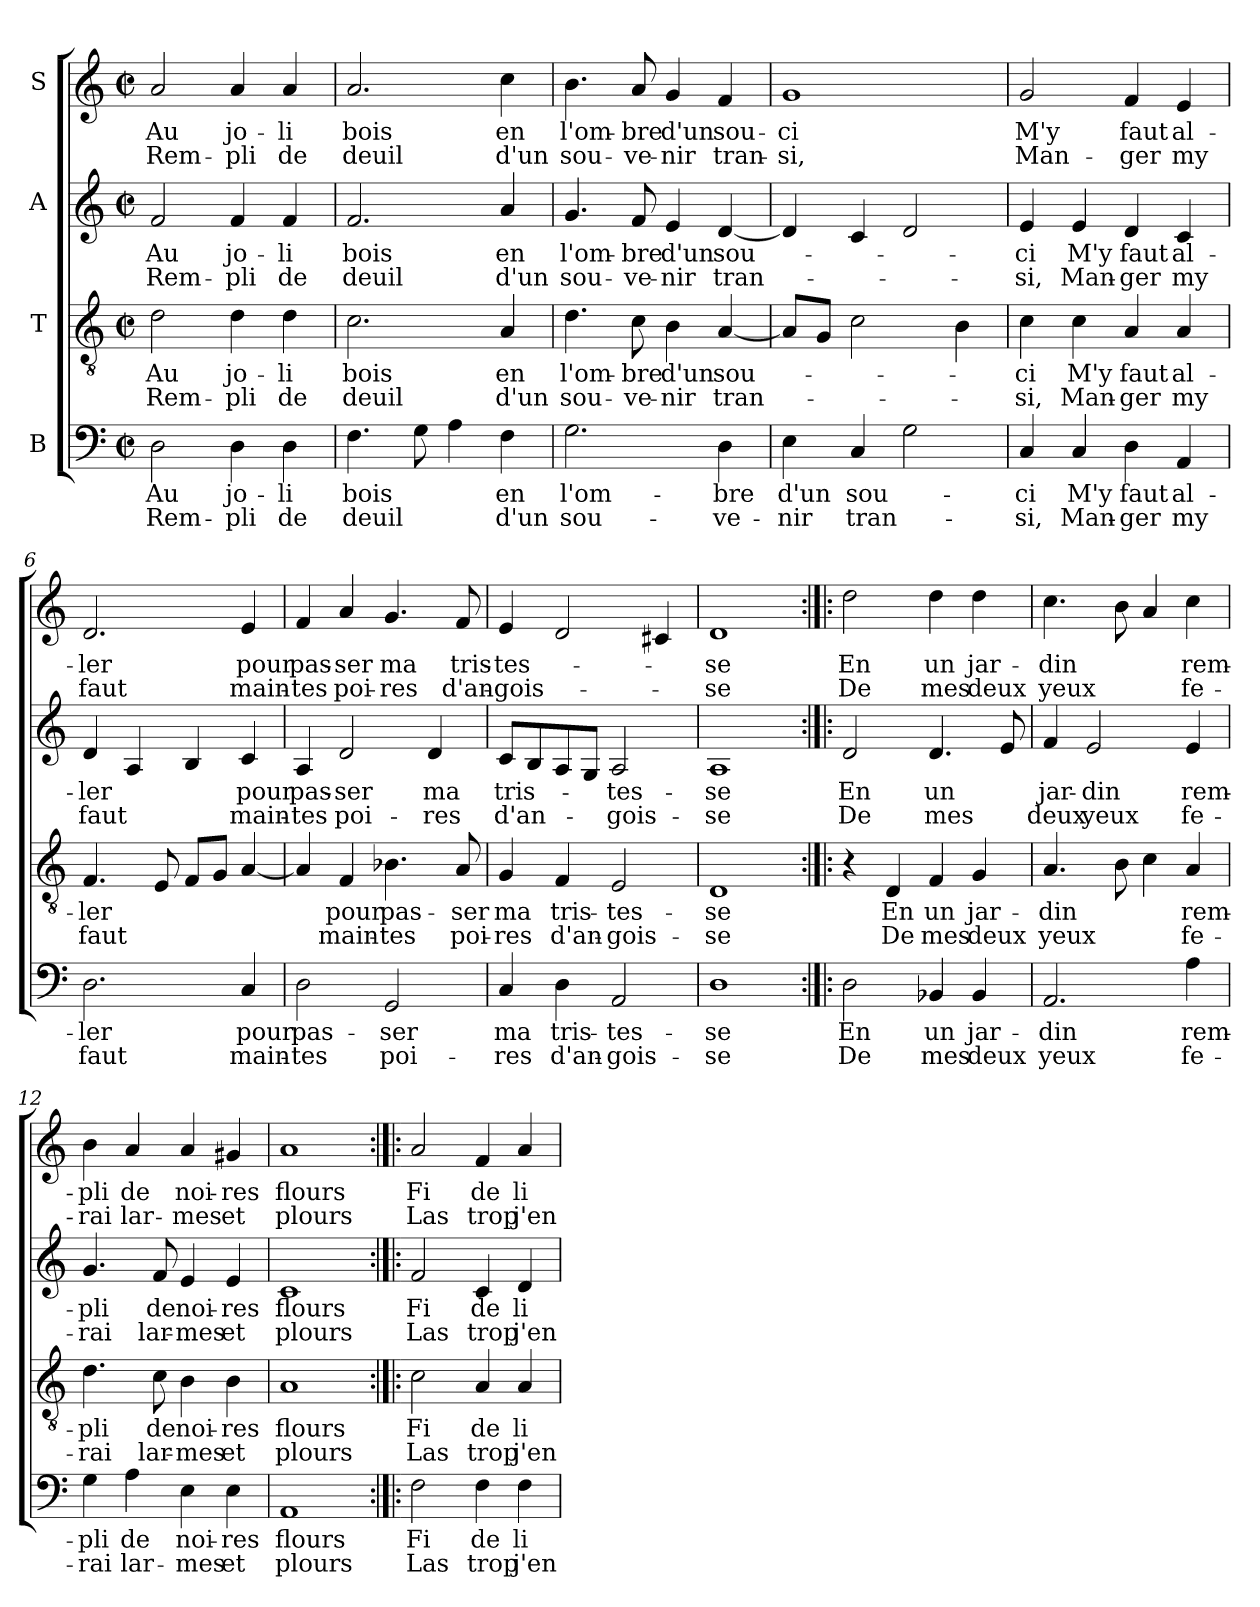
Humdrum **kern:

**kern	**text	**text	**kern	**text	**text	**kern	**text	**text	**kern	**text	**text
*part4	*part4	*part4	*part3	*part3	*part3	*part2	*part2	*part2	*part1	*part1	*part1
*staff4	*staff4	*staff4	*staff3	*staff3	*staff3	*staff2	*staff2	*staff2	*staff1	*staff1	*staff1
*I"B	*	*	*I"T	*	*	*I"A	*	*	*I"S	*	*
*clefF4	*	*	*clefGv2	*	*	*clefG2	*	*	*clefG2	*	*
*k[]	*	*	*k[]	*	*	*k[]	*	*	*k[]	*	*
*C:	*	*	*C:	*	*	*C:	*	*	*C:	*	*
*M2/2	*	*	*M2/2	*	*	*M2/2	*	*	*M2/2	*	*
*met(c|)	*	*	*met(c|)	*	*	*met(c|)	*	*	*met(c|)	*	*
=1	=1	=1	=1	=1	=1	=1	=1	=1	=1	=1	=1
2D\	Au	Rem-	2d\	Au	Rem-	2f/	Au	Rem-	2a/	Au	Rem-
4D\	jo-	-pli	4d\	jo-	-pli	4f/	jo-	-pli	4a/	jo-	-pli
4D\	-li	de	4d\	-li	de	4f/	-li	de	4a/	-li	de
=2	=2	=2	=2	=2	=2	=2	=2	=2	=2	=2	=2
4.F\	bois	deuil	2.c\	bois	deuil	2.f/	bois	deuil	2.a/	bois	deuil
8G\	.	.	.	.	.	.	.	.	.	.	.
4A\	.	.	.	.	.	.	.	.	.	.	.
4F\	en	d'un	4A/	en	d'un	4a/	en	d'un	4cc\	en	d'un
=3	=3	=3	=3	=3	=3	=3	=3	=3	=3	=3	=3
2.G\	l'om-	sou-	4.d\	l'om-	sou-	4.g/	l'om-	sou-	4.b\	l'om-	sou-
.	.	.	8c\	-bre	-ve-	8f/	-bre	-ve-	8a/	-bre	-ve-
.	.	.	4B\	d'un	-nir	4e/	d'un	-nir	4g/	d'un	-nir
4D\	-bre	-ve-	[4A/	sou-	tran-	[4d/	sou-	tran-	4f/	sou-	tran-
=4	=4	=4	=4	=4	=4	=4	=4	=4	=4	=4	=4
4E\	d'un	-nir	8A/L]	.	.	4d/]	.	.	1g	-ci	-si,
.	.	.	8G/J	.	.	.	.	.	.	.	.
4C/	sou-	tran-	2c\	.	.	4c/	.	.	.	.	.
2G\	.	.	.	.	.	2d/	.	.	.	.	.
.	.	.	4B\	.	.	.	.	.	.	.	.
!!LO:LB:g=z
=5	=5	=5	=5	=5	=5	=5	=5	=5	=5	=5	=5
4C/	-ci	-si,	4c\	-ci	-si,	4e/	-ci	-si,	2g/	M'y	Man-
4C/	M'y	Man-	4c\	M'y	Man-	4e/	M'y	Man-	.	.	.
4D\	faut	-ger	4A/	faut	-ger	4d/	faut	-ger	4f/	faut	-ger
4AA/	al-	my	4A/	al-	my	4c/	al-	my	4e/	al-	my
=6	=6	=6	=6	=6	=6	=6	=6	=6	=6	=6	=6
2.D\	-ler	faut	4.F/	-ler	faut	4d/	-ler	faut	2.d/	-ler	faut
.	.	.	.	.	.	4A/	.	.	.	.	.
.	.	.	8E/	.	.	.	.	.	.	.	.
.	.	.	8F/L	.	.	4B/	.	.	.	.	.
.	.	.	8G/J	.	.	.	.	.	.	.	.
4C/	pour	main-	[4A/	.	.	4c/	pour	main-	4e/	pour	main-
=7	=7	=7	=7	=7	=7	=7	=7	=7	=7	=7	=7
2D\	pas-	-tes	4A/]	.	.	4A/	pas-	-tes	4f/	pas-	-tes
.	.	.	4F/	pour	main-	2d/	-ser	poi-	4a/	-ser	poi-
2GG/	-ser	poi-	4.B-X\	pas-	-tes	.	.	.	4.g/	ma	-res
.	.	.	.	.	.	4d/	ma	-res	.	.	.
.	.	.	8A/	-ser	poi-	.	.	.	8f/	tris-	d'an-
=8	=8	=8	=8	=8	=8	=8	=8	=8	=8	=8	=8
4C/	ma	-res	4G/	ma	-res	8c/L	tris-	d'an-	4e/	-tes-	-gois-
.	.	.	.	.	.	8B/	.	.	.	.	.
4D\	tris-	d'an-	4F/	tris-	d'an-	8A/	.	.	2d/	.	.
.	.	.	.	.	.	8G/J	.	.	.	.	.
2AA/	-tes-	-gois-	2E/	-tes-	-gois-	2A/	-tes-	-gois-	.	.	.
.	.	.	.	.	.	.	.	.	4c#X/	.	.
=9	=9	=9	=9	=9	=9	=9	=9	=9	=9	=9	=9
1D	-se	-se	1D	-se	-se	1A	-se	-se	1d	-se	-se
!!LO:PB:g=z
=10:|!|:	=10:|!|:	=10:|!|:	=10:|!|:	=10:|!|:	=10:|!|:	=10:|!|:	=10:|!|:	=10:|!|:	=10:|!|:	=10:|!|:	=10:|!|:
2D\	En	De	4r	.	.	2d/	En	De	2dd\	En	De
.	.	.	4D/	En	De	.	.	.	.	.	.
4BB-X/	un	mes	4F/	un	mes	4.d/	un	mes	4dd\	un	mes
4BB-/	jar-	deux	4G/	jar-	deux	.	.	.	4dd\	jar-	deux
.	.	.	.	.	.	8e/	.	.	.	.	.
=11	=11	=11	=11	=11	=11	=11	=11	=11	=11	=11	=11
2.AA/	-din	yeux	4.A/	-din	yeux	4f/	jar-	deux	4.cc\	-din	yeux
.	.	.	.	.	.	2e/	-din	yeux	.	.	.
.	.	.	8B\	.	.	.	.	.	8b\	.	.
.	.	.	4c\	.	.	.	.	.	4a/	.	.
4A\	rem-	fe-	4A/	rem-	fe-	4e/	rem-	fe-	4cc\	rem-	fe-
=12	=12	=12	=12	=12	=12	=12	=12	=12	=12	=12	=12
4G\	-pli	-rai	4.d\	-pli	-rai	4.g/	-pli	-rai	4b\	-pli	-rai
4A\	de	lar-	.	.	.	.	.	.	4a/	de	lar-
.	.	.	8c\	de	lar-	8f/	de	lar-	.	.	.
4E\	noi-	-mes	4B\	noi-	-mes	4e/	noi-	-mes	4a/	noi-	-mes
4E\	-res	et	4B\	-res	et	4e/	-res	et	4g#X/	-res	et
=13	=13	=13	=13	=13	=13	=13	=13	=13	=13	=13	=13
1AA	flours	plours	1A	flours	plours	1c	flours	plours	1a	flours	plours
=14:|!|:	=14:|!|:	=14:|!|:	=14:|!|:	=14:|!|:	=14:|!|:	=14:|!|:	=14:|!|:	=14:|!|:	=14:|!|:	=14:|!|:	=14:|!|:
2F\	Fi	Las	2c\	Fi	Las	2f/	Fi	Las	2a/	Fi	Las
4F\	de	trop	4A/	de	trop	4c/	de	trop	4f/	de	trop
4F\	li-	j'en	4A/	li-	j'en	4d/	li-	j'en	4a/	li-	j'en
=	=	=	=	=	=	=	=	=	=	=	=
*-	*-	*-	*-	*-	*-	*-	*-	*-	*-	*-	*-
